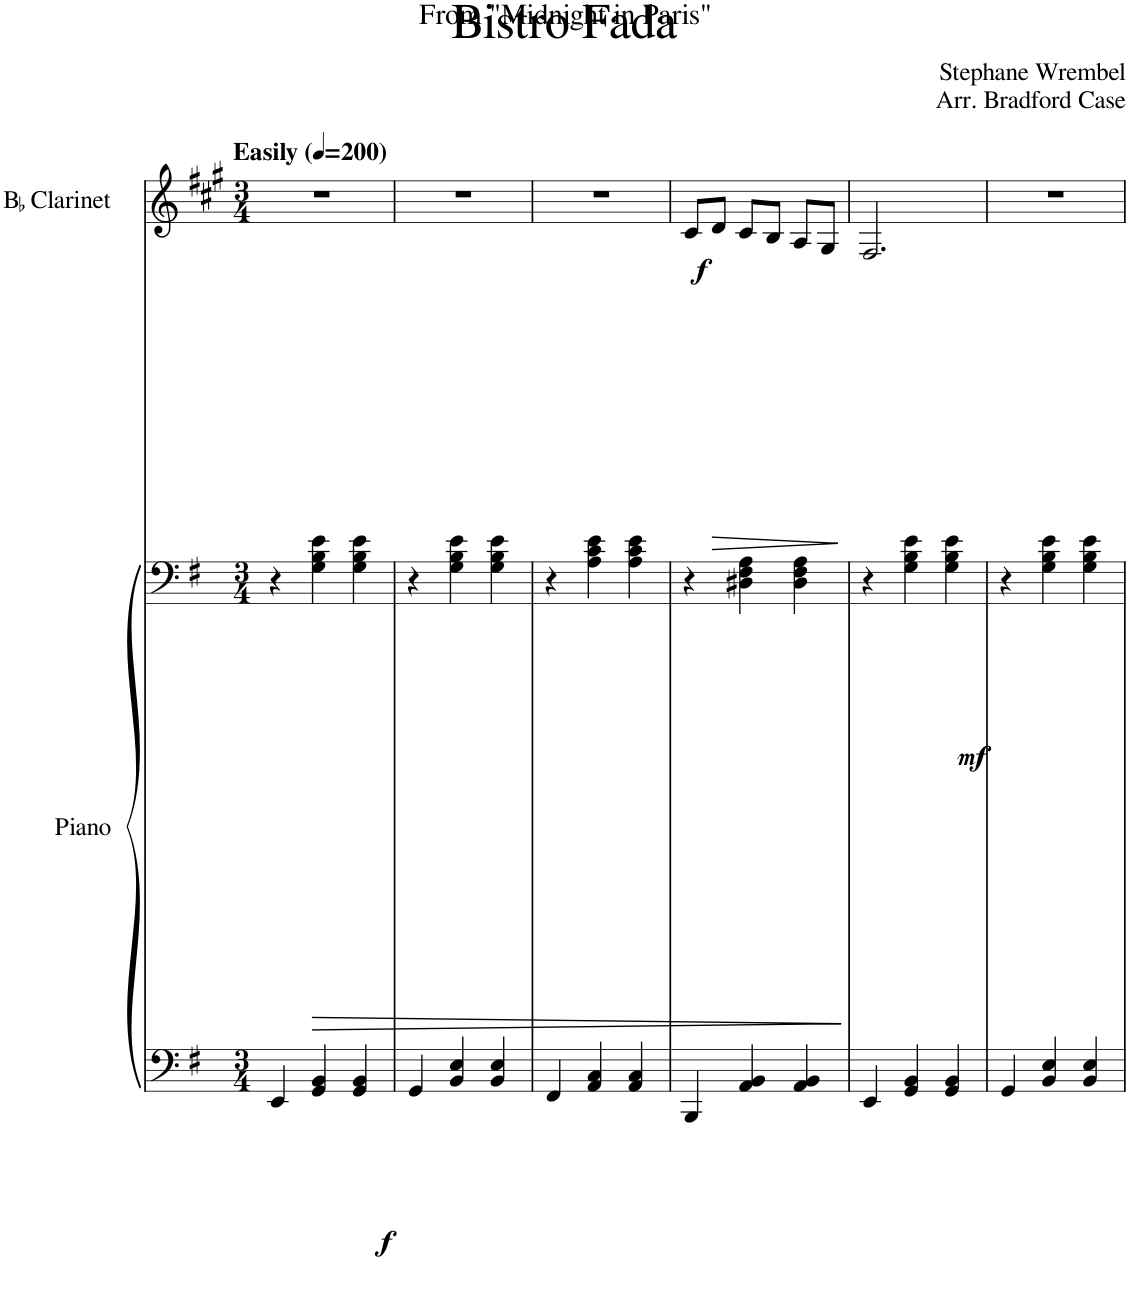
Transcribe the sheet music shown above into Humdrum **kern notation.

**kern	**kern	**dynam	**kern	**dynam
*part2	*part2	*part2	*part1	*part1
*staff3	*staff2	*staff2/3	*staff1	*staff1
*I"Piano	*	*	*I"BaccidentalFlat Clarinet	*
*I'Pno.	*	*	*I'BaccidentalFlat Cl.	*
*clefF4	*clefF4	*	*clefG2	*
*	*	*	*Trd1c2	*
*k[f#]	*k[f#]	*	*k[f#c#g#]	*
*M3/4	*M3/4	*	*M3/4	*
*MM200	*MM200	*	*MM200	*
=1	=1	=1	=1	=1
!	!	!	!LO:TX:a:B:t=Easily	!
!	!	!LO:DY:b=2	!	!
4EE/	4r	f	2.r	.
!	!	!LO:HP:b	!	!
4GG/ 4BB/	4G\ 4B\ 4e\	>	.	.
4GG/ 4BB/	4G\ 4B\ 4e\	]	.	.
=2	=2	=2	=2	=2
4GG/	4r	.	2.r	.
4BB/ 4E/	4G\ 4B\ 4e\	.	.	.
4BB/ 4E/	4G\ 4B\ 4e\	.	.	.
=3	=3	=3	=3	=3
4FF#/	4r	.	2.r	.
4AA/ 4C/	4A\ 4c\ 4e\	.	.	.
4AA/ 4C/	4A\ 4c\ 4e\	.	.	.
=4	=4	=4	=4	=4
!	!	!	!	!LO:DY:b
4BBB/	4r	.	8c#/L	f
!	!	!	!	!LO:HP:b
.	.	.	8d/J	>
4AA/ 4BB/	4D#X\ 4F#\ 4A\	.	8c#/L	.
.	.	.	8B/J	.
4AA/ 4BB/	4D#\ 4F#\ 4A\	.	8A/L	.
.	.	.	8G#/J	.
.	.	.	.	]
=5	=5	=5	=5	=5
4EE/	4r	.	2.F#/	.
!	!	!LO:DY:b	!	!
4GG/ 4BB/	4G\ 4B\ 4e\	mf	.	.
4GG/ 4BB/	4G\ 4B\ 4e\	.	.	.
=6	=6	=6	=6	=6
4GG/	4r	.	2.r	.
4BB/ 4E/	4G\ 4B\ 4e\	.	.	.
4BB/ 4E/	4G\ 4B\ 4e\	.	.	.
=	=	=	=	=
*-	*-	*-	*-	*-
